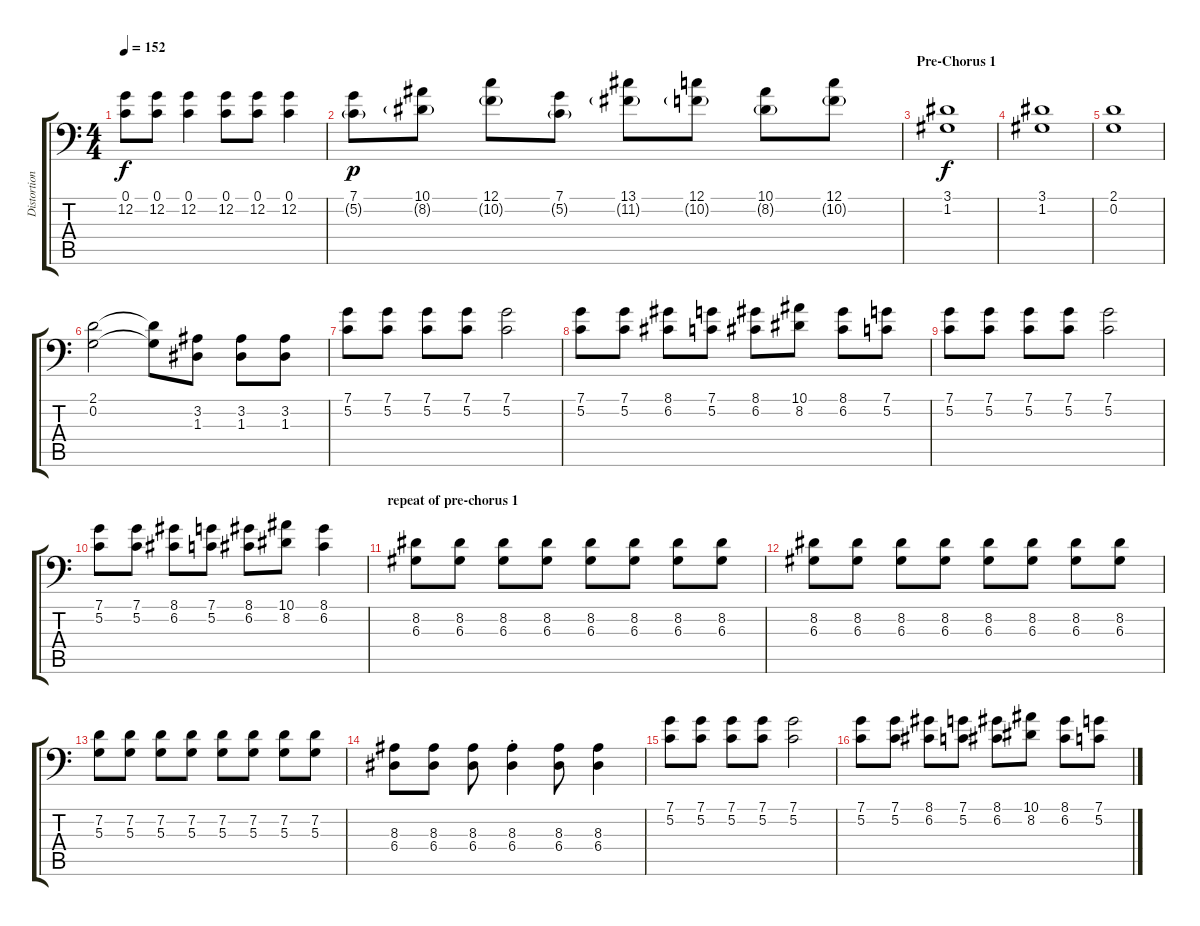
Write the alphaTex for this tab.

\track ("Distortion Effect 1" "Distortion") {instrument distortionguitar}
\staff {score tabs}
\tuning (C3 G2 D2 A1 E1 B0) {hide}
\ts (4 4)
\tempo 152
\clef f4
\ks c
(0.1 12.2).8{dy f} (0.1 12.2).8 (0.1 12.2).4 (0.1 12.2).8 (0.1 12.2).8 (0.1 12.2).4 |
(7.1 5.2{g}).8{dy p} (10.1 8.2{g}).8 (12.1 10.2{g}).8 (7.1 5.2{g}).8 (13.1 11.2{g}).8 (12.1 10.2{g}).8 (10.1 8.2{g}).8 (12.1 10.2{g}).8 |
\section ("" "Pre-Chorus 1")
(3.1 1.2).1{dy f} |
(3.1 1.2).1 |
(2.1 0.2).1 |
(2.1 0.2).2 (2.1{t} 0.2{t}).8 (3.2 1.3).8 (3.2 1.3).8 (3.2 1.3).8 |
(7.1 5.2).8 (7.1 5.2).8 (7.1 5.2).8 (7.1 5.2).8 (7.1 5.2).2 |
(7.1 5.2).8 (7.1 5.2).8 (8.1 6.2).8 (7.1 5.2).8 (8.1 6.2).8 (10.1 8.2).8 (8.1 6.2).8 (7.1 5.2).8 |
(7.1 5.2).8 (7.1 5.2).8 (7.1 5.2).8 (7.1 5.2).8 (7.1 5.2).2 |
(7.1 5.2).8 (7.1 5.2).8 (8.1 6.2).8 (7.1 5.2).8 (8.1 6.2).8 (10.1 8.2).8 (8.1 6.2).4 |
\section ("" "repeat of pre-chorus 1")
(8.2 6.3).8 (8.2 6.3).8 (8.2 6.3).8 (8.2 6.3).8 (8.2 6.3).8 (8.2 6.3).8 (8.2 6.3).8 (8.2 6.3).8 |
(8.2 6.3).8 (8.2 6.3).8 (8.2 6.3).8 (8.2 6.3).8 (8.2 6.3).8 (8.2 6.3).8 (8.2 6.3).8 (8.2 6.3).8 |
(7.2 5.3).8 (7.2 5.3).8 (7.2 5.3).8 (7.2 5.3).8 (7.2 5.3).8 (7.2 5.3).8 (7.2 5.3).8 (7.2 5.3).8 |
(8.3 6.4).8 (8.3 6.4).8 (8.3 6.4).8 (8.3{st} 6.4{st}).4 (8.3 6.4).8 (8.3 6.4).4 |
(7.1 5.2).8 (7.1 5.2).8 (7.1 5.2).8 (7.1 5.2).8 (7.1 5.2).2 |
(7.1 5.2).8 (7.1 5.2).8 (8.1 6.2).8 (7.1 5.2).8 (8.1 6.2).8 (10.1 8.2).8 (8.1 6.2).8 (7.1 5.2).8
